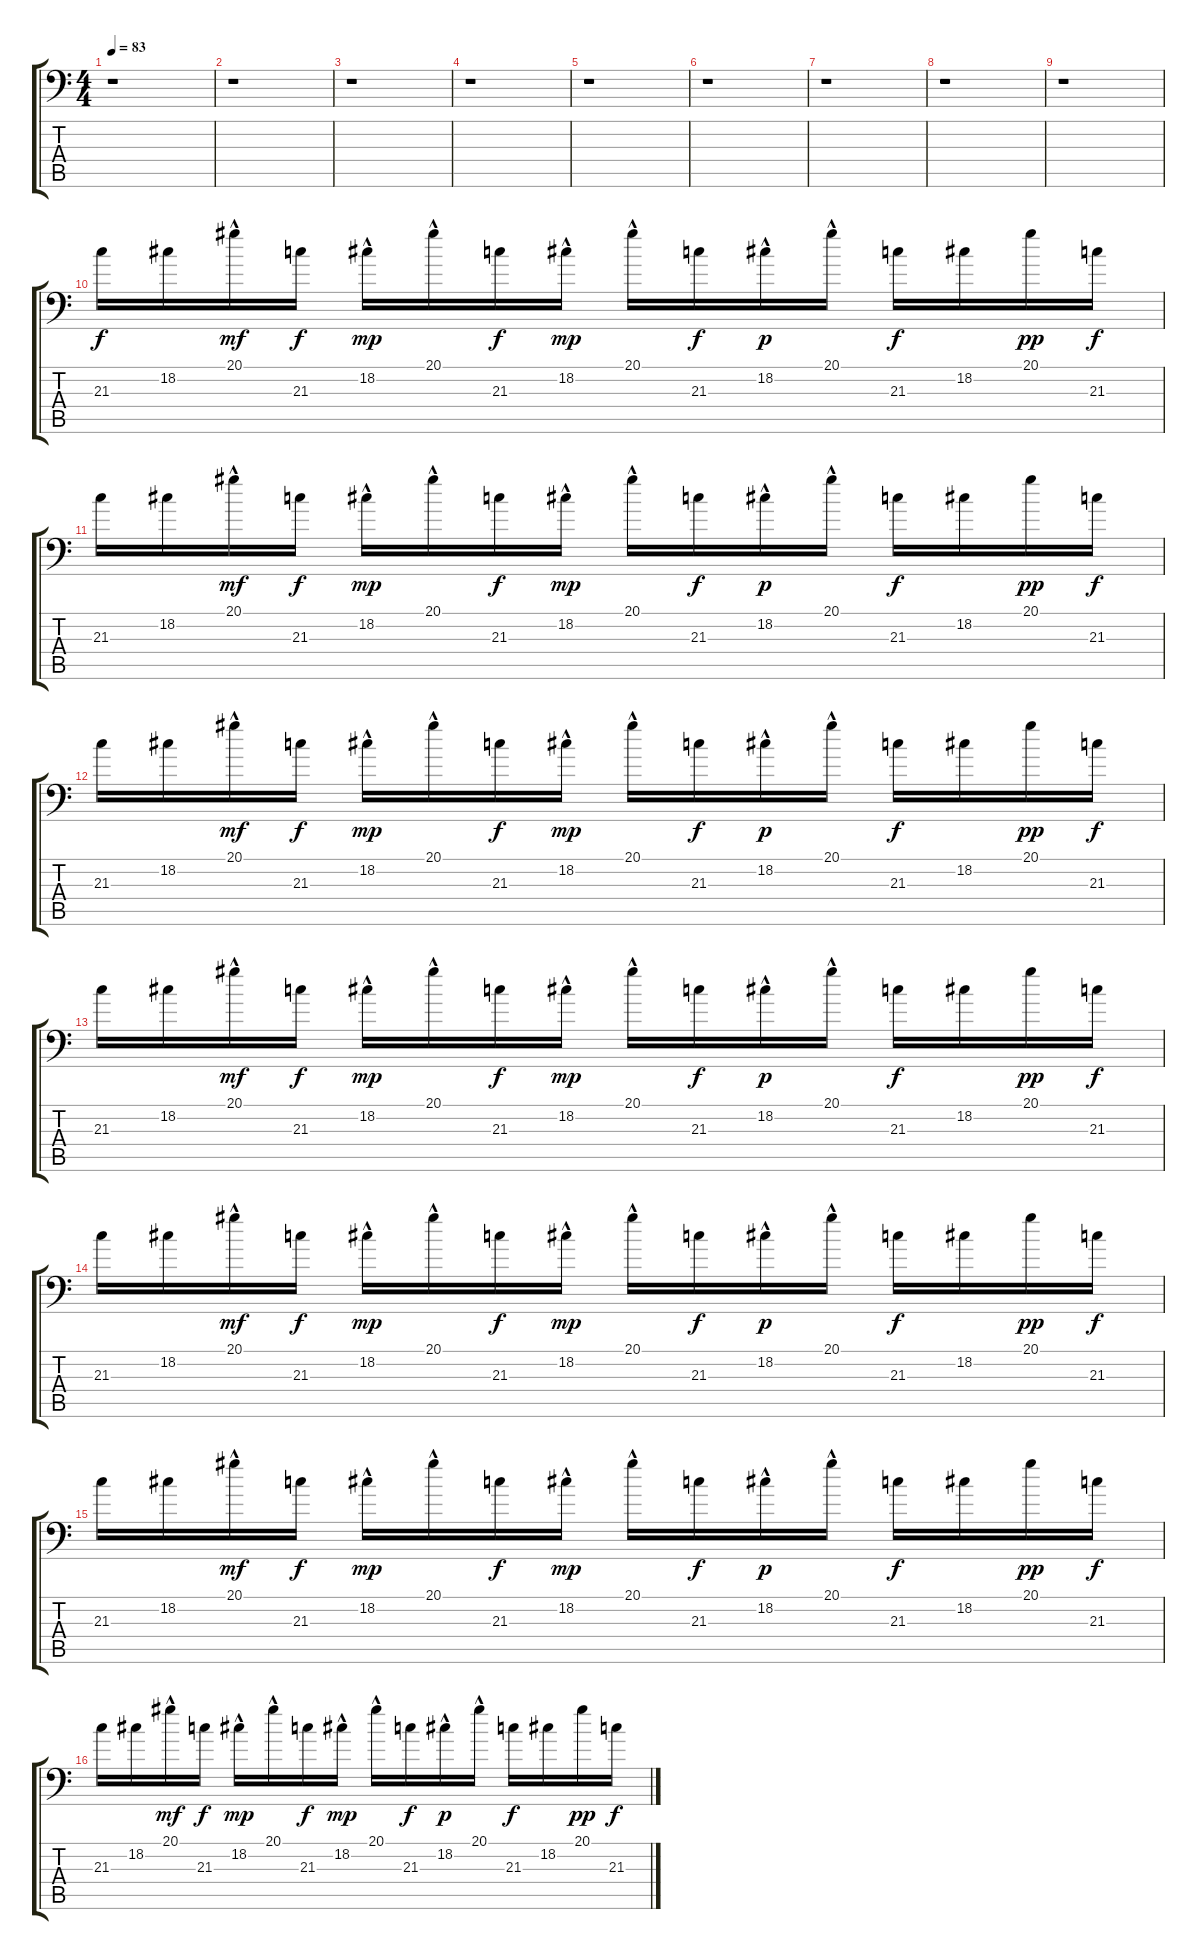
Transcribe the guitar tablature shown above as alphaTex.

\track "" {instrument fx4atmosphere}
\staff {score tabs}
\tuning (C4 G3 Eb3 Bb2 F2 Bb1) {hide}
\ts (4 4)
\tempo 83
\clef f4
\ks c
r.1{dy f} |
r.1 |
r.1 |
r.1 |
r.1 |
r.1 |
r.1 |
r.1 |
r.1 |
21.3.16 18.2.16 20.1{hac}.16{dy mf} 21.3.16{dy f} 18.2{hac}.16{dy mp} 20.1{hac}.16 21.3.16{dy f} 18.2{hac}.16{dy mp} 20.1{hac}.16 21.3.16{dy f} 18.2{hac}.16{dy p} 20.1{hac}.16 21.3.16{dy f} 18.2.16 20.1.16{dy pp} 21.3.16{dy f} |
21.3.16 18.2.16 20.1{hac}.16{dy mf} 21.3.16{dy f} 18.2{hac}.16{dy mp} 20.1{hac}.16 21.3.16{dy f} 18.2{hac}.16{dy mp} 20.1{hac}.16 21.3.16{dy f} 18.2{hac}.16{dy p} 20.1{hac}.16 21.3.16{dy f} 18.2.16 20.1.16{dy pp} 21.3.16{dy f} |
21.3.16 18.2.16 20.1{hac}.16{dy mf} 21.3.16{dy f} 18.2{hac}.16{dy mp} 20.1{hac}.16 21.3.16{dy f} 18.2{hac}.16{dy mp} 20.1{hac}.16 21.3.16{dy f} 18.2{hac}.16{dy p} 20.1{hac}.16 21.3.16{dy f} 18.2.16 20.1.16{dy pp} 21.3.16{dy f} |
21.3.16 18.2.16 20.1{hac}.16{dy mf} 21.3.16{dy f} 18.2{hac}.16{dy mp} 20.1{hac}.16 21.3.16{dy f} 18.2{hac}.16{dy mp} 20.1{hac}.16 21.3.16{dy f} 18.2{hac}.16{dy p} 20.1{hac}.16 21.3.16{dy f} 18.2.16 20.1.16{dy pp} 21.3.16{dy f} |
21.3.16 18.2.16 20.1{hac}.16{dy mf} 21.3.16{dy f} 18.2{hac}.16{dy mp} 20.1{hac}.16 21.3.16{dy f} 18.2{hac}.16{dy mp} 20.1{hac}.16 21.3.16{dy f} 18.2{hac}.16{dy p} 20.1{hac}.16 21.3.16{dy f} 18.2.16 20.1.16{dy pp} 21.3.16{dy f} |
21.3.16 18.2.16 20.1{hac}.16{dy mf} 21.3.16{dy f} 18.2{hac}.16{dy mp} 20.1{hac}.16 21.3.16{dy f} 18.2{hac}.16{dy mp} 20.1{hac}.16 21.3.16{dy f} 18.2{hac}.16{dy p} 20.1{hac}.16 21.3.16{dy f} 18.2.16 20.1.16{dy pp} 21.3.16{dy f} |
21.3.16 18.2.16 20.1{hac}.16{dy mf} 21.3.16{dy f} 18.2{hac}.16{dy mp} 20.1{hac}.16 21.3.16{dy f} 18.2{hac}.16{dy mp} 20.1{hac}.16 21.3.16{dy f} 18.2{hac}.16{dy p} 20.1{hac}.16 21.3.16{dy f} 18.2.16 20.1.16{dy pp} 21.3.16{dy f}
